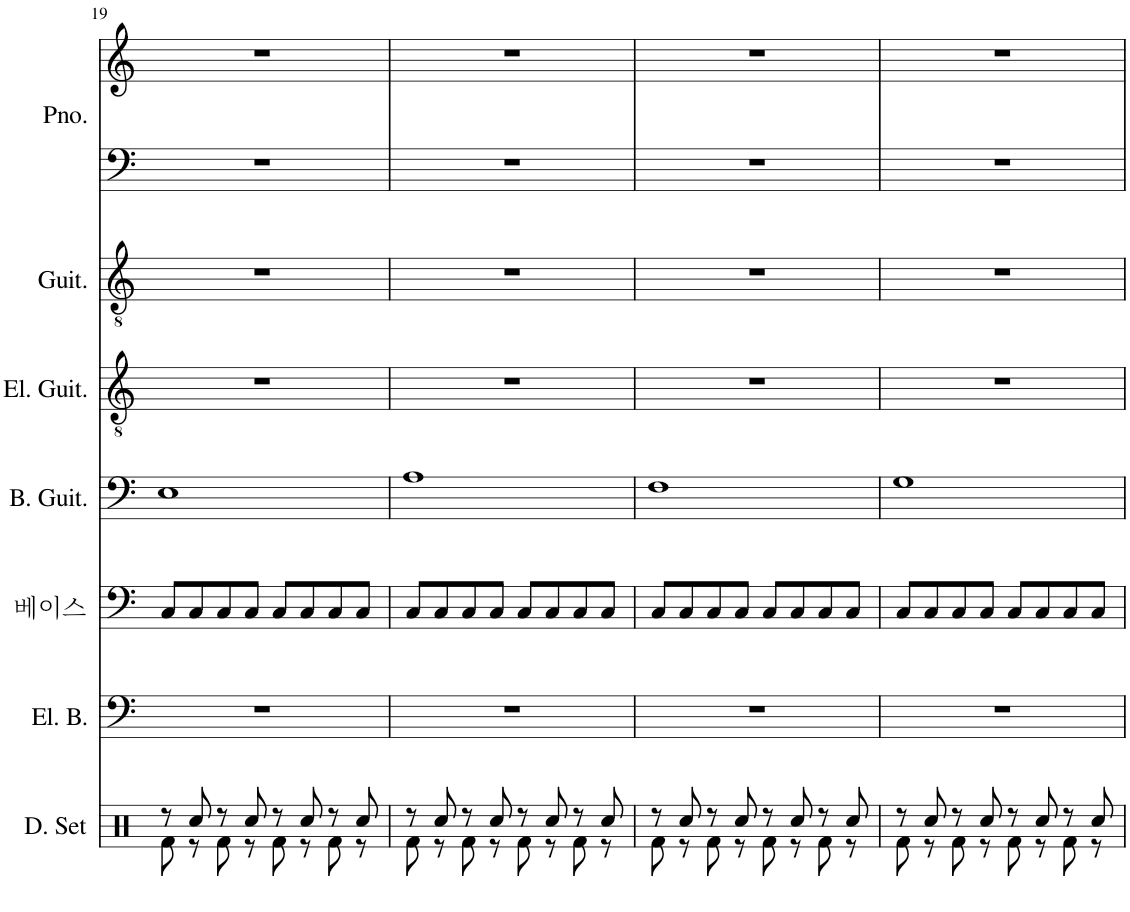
**kern	**kern	**kern	**kern	**kern	**kern	**kern	**kern
*part7	*part6	*part5	*part4	*part3	*part2	*part1	*part1
*staff8	*staff7	*staff6	*staff5	*staff4	*staff3	*staff2	*staff1
*I"드럼세트	*I"일렉트릭 베이스	*I"어쿠스틱 베이스	*I"베이스 기타	*I"일렉 기타	*I"어쿠스틱 기타	*I"Piano	*
*	*	*	*	*	*	*I'Pno.	*
!!LO:PB:g=z
*clefX	*clefF4	*clefF4	*clefF4	*clefGv2	*clefGv2	*clefF4	*clefG2
*	*Trd7c12	*Trd7c12	*Trd7c12	*	*	*	*
*k[]	*k[]	*k[]	*k[]	*k[]	*k[]	*k[]	*k[]
*M4/4	*M4/4	*M4/4	*M4/4	*M4/4	*M4/4	*M4/4	*M4/4
=19	=19	=19	=19	=19	=19	=19	=19
*^	*	*	*	*	*	*	*
8r	8Rf\	1r	8C/L	1E	1r	1r	1r	1r
8Rcc/	8r	.	8C/	.	.	.	.	.
8r	8Rf\	.	8C/	.	.	.	.	.
8Rcc/	8r	.	8C/J	.	.	.	.	.
8r	8Rf\	.	8C/L	.	.	.	.	.
8Rcc/	8r	.	8C/	.	.	.	.	.
8r	8Rf\	.	8C/	.	.	.	.	.
8Rcc/	8r	.	8C/J	.	.	.	.	.
=20	=20	=20	=20	=20	=20	=20	=20	=20
8r	8Rf\	1r	8C/L	1A	1r	1r	1r	1r
8Rcc/	8r	.	8C/	.	.	.	.	.
8r	8Rf\	.	8C/	.	.	.	.	.
8Rcc/	8r	.	8C/J	.	.	.	.	.
8r	8Rf\	.	8C/L	.	.	.	.	.
8Rcc/	8r	.	8C/	.	.	.	.	.
8r	8Rf\	.	8C/	.	.	.	.	.
8Rcc/	8r	.	8C/J	.	.	.	.	.
=21	=21	=21	=21	=21	=21	=21	=21	=21
8r	8Rf\	1r	8C/L	1F	1r	1r	1r	1r
8Rcc/	8r	.	8C/	.	.	.	.	.
8r	8Rf\	.	8C/	.	.	.	.	.
8Rcc/	8r	.	8C/J	.	.	.	.	.
8r	8Rf\	.	8C/L	.	.	.	.	.
8Rcc/	8r	.	8C/	.	.	.	.	.
8r	8Rf\	.	8C/	.	.	.	.	.
8Rcc/	8r	.	8C/J	.	.	.	.	.
=22	=22	=22	=22	=22	=22	=22	=22	=22
8r	8Rf\	1r	8C/L	1G	1r	1r	1r	1r
8Rcc/	8r	.	8C/	.	.	.	.	.
8r	8Rf\	.	8C/	.	.	.	.	.
8Rcc/	8r	.	8C/J	.	.	.	.	.
8r	8Rf\	.	8C/L	.	.	.	.	.
8Rcc/	8r	.	8C/	.	.	.	.	.
8r	8Rf\	.	8C/	.	.	.	.	.
8Rcc/	8r	.	8C/J	.	.	.	.	.
*v	*v	*	*	*	*	*	*	*
=	=	=	=	=	=	=	=
*-	*-	*-	*-	*-	*-	*-	*-
